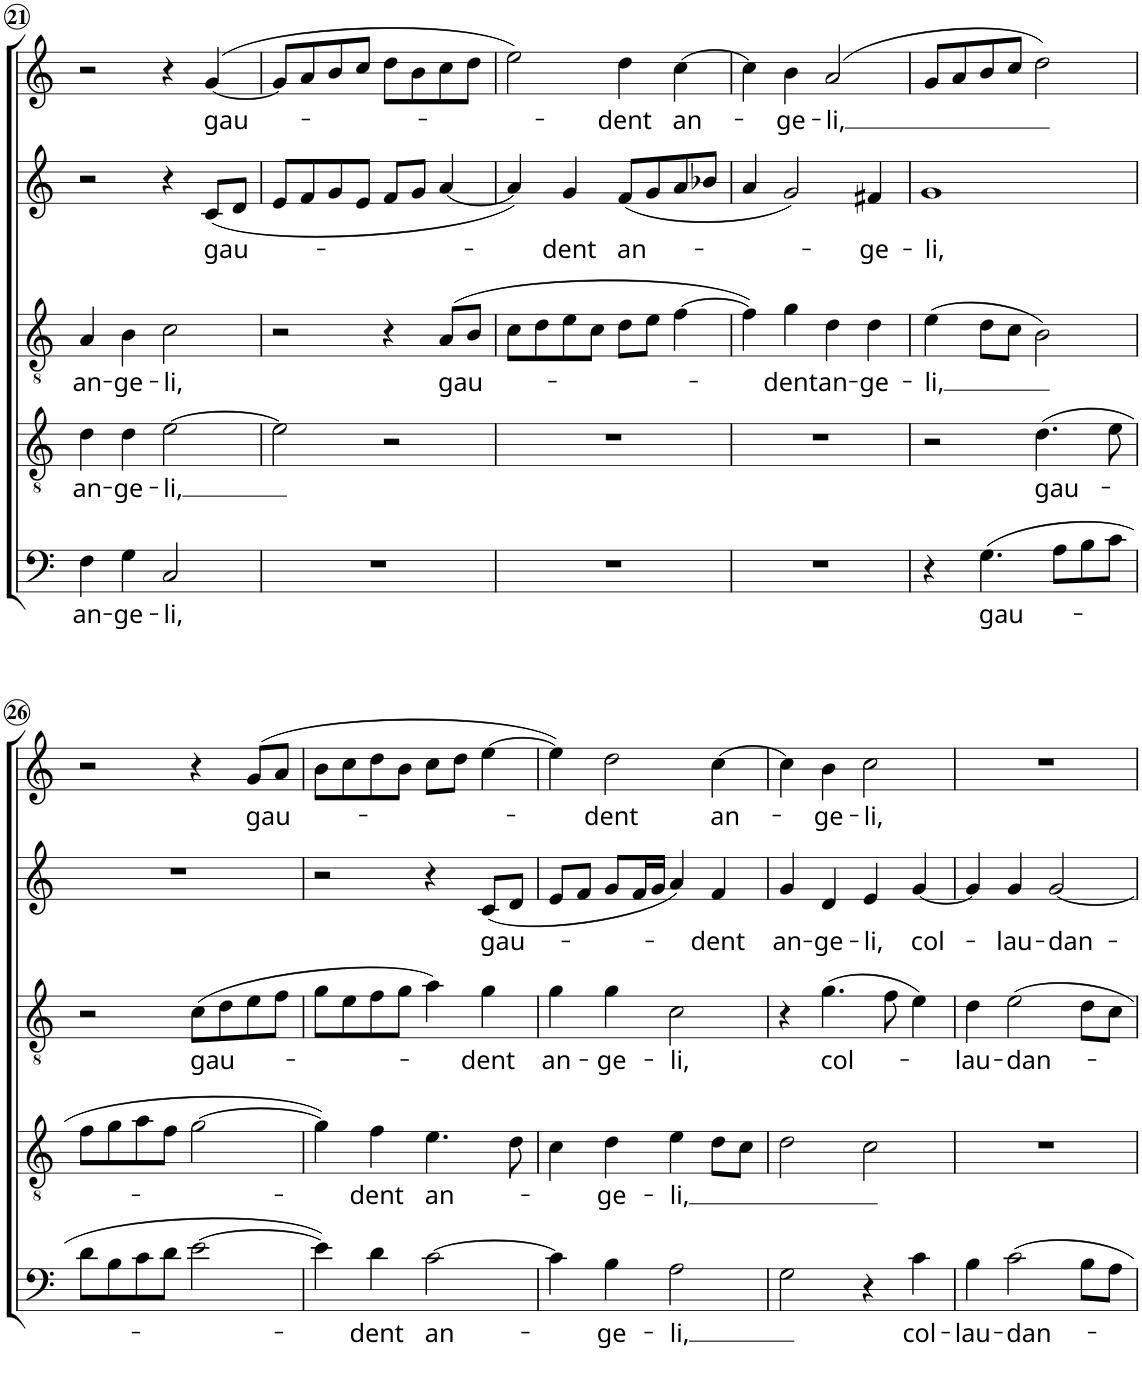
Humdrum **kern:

**kern	**text	**kern	**text	**kern	**text	**kern	**text	**kern	**text
*part5	*part5	*part4	*part4	*part3	*part3	*part2	*part2	*part1	*part1
*staff5	*staff5	*staff4	*staff4	*staff3	*staff3	*staff2	*staff2	*staff1	*staff1
*I"BASSUS	*	*I"TENOR II	*	*I"TENOR I	*	*I"ALTUS	*	*I"CANTUS	*
!!LO:PB:g=z
*clefF4	*	*clefGv2	*	*clefGv2	*	*clefG2	*	*clefG2	*
*k[]	*	*k[]	*	*k[]	*	*k[]	*	*k[]	*
*M4/4	*	*M4/4	*	*M4/4	*	*M4/4	*	*M4/4	*
*met(c)	*	*met(c)	*	*met(c)	*	*met(c)	*	*met(c)	*
=21	=21	=21	=21	=21	=21	=21	=21	=21	=21
!	!LO:LY:b	!	!LO:LY:b	!	!LO:LY:b	!	!	!	!
4F\	an-	4d\	an-	4A/	an-	2r	.	2r	.
!	!LO:LY:b	!	!LO:LY:b	!	!LO:LY:b	!	!	!	!
4G\	-ge-	4d\	-ge-	4B\	-ge-	.	.	.	.
!	!LO:LY:b	!	!LO:LY:b	!	!LO:LY:b	!	!	!	!
2C/	-li,	[2e\	-li,	2c\	-li,	4r	.	4r	.
!	!	!	!	!	!	!	!LO:LY:b	!	!LO:LY:b
.	.	.	.	.	.	(8c/L	gau-	([4g/	gau-
.	.	.	.	.	.	8d/J	.	.	.
=22	=22	=22	=22	=22	=22	=22	=22	=22	=22
1r	.	2e\]	.	2r	.	8e/L	.	8g/L]	.
.	.	.	.	.	.	8f/	.	8a/	.
.	.	.	.	.	.	8g/	.	8b/	.
.	.	.	.	.	.	8e/J	.	8cc/J	.
.	.	2r	.	4r	.	8f/L	.	8dd\L	.
.	.	.	.	.	.	8g/J	.	8b\	.
!	!	!	!	!	!LO:LY:b	!	!	!	!
.	.	.	.	(8A/L	gau-	[4a/	.	8cc\	.
.	.	.	.	8B/J	.	.	.	8dd\J	.
=23	=23	=23	=23	=23	=23	=23	=23	=23	=23
1r	.	1r	.	8c\L	.	4a/])	.	2ee\)	.
.	.	.	.	8d\	.	.	.	.	.
!	!	!	!	!	!	!	!LO:LY:b	!	!
.	.	.	.	8e\	.	4g/	-dent	.	.
.	.	.	.	8c\J	.	.	.	.	.
!	!	!	!	!	!	!	!LO:LY:b	!	!LO:LY:b
.	.	.	.	8d\L	.	(8f/L	an-	4dd\	-dent
.	.	.	.	8e\J	.	8g/	.	.	.
!	!	!	!	!	!	!	!	!	!LO:LY:b
.	.	.	.	[4f\	.	8a/	.	[4cc\	an-
.	.	.	.	.	.	8b-X/J	.	.	.
=24	=24	=24	=24	=24	=24	=24	=24	=24	=24
1r	.	1r	.	4f\])	.	4a/	.	4cc\]	.
!	!	!	!	!	!LO:LY:b	!	!	!	!LO:LY:b
.	.	.	.	4g\	-dent	2g/)	.	4b\	-ge-
!	!	!	!	!	!LO:LY:b	!	!	!	!LO:LY:b
.	.	.	.	4d\	an-	.	.	(>2a/	-li,
!	!	!	!	!	!LO:LY:b	!	!LO:LY:b	!	!
.	.	.	.	4d\	-ge-	4f#X/	-ge-	.	.
=25	=25	=25	=25	=25	=25	=25	=25	=25	=25
!	!	!	!	!	!LO:LY:b	!	!LO:LY:b	!	!
4r	.	2r	.	(4e\	-li,	1g	-li,	8g/L	.
.	.	.	.	.	.	.	.	8a/	.
!	!LO:LY:b	!	!	!	!	!	!	!	!
(4.G\	gau-	.	.	8d\L	.	.	.	8b/	.
.	.	.	.	8c\J	.	.	.	8cc/J	.
!	!	!	!LO:LY:b	!	!	!	!	!	!
.	.	(4.d\	gau-	2B\)	.	.	.	2dd\)	.
8A\L	.	.	.	.	.	.	.	.	.
8B\	.	.	.	.	.	.	.	.	.
8c\J	.	8e\	.	.	.	.	.	.	.
!!LO:LB:g=z
=26	=26	=26	=26	=26	=26	=26	=26	=26	=26
8d\L	.	8f\L	.	2r	.	1r	.	2r	.
8B\	.	8g\	.	.	.	.	.	.	.
8c\	.	8a\	.	.	.	.	.	.	.
8d\J	.	8f\J	.	.	.	.	.	.	.
!	!	!	!	!	!LO:LY:b	!	!	!	!
[2e\	.	[2g\	.	(8c\L	gau-	.	.	4r	.
.	.	.	.	8d\	.	.	.	.	.
!	!	!	!	!	!	!	!	!	!LO:LY:b
.	.	.	.	8e\	.	.	.	(8g/L	gau-
.	.	.	.	8f\J	.	.	.	8a/J	.
=27	=27	=27	=27	=27	=27	=27	=27	=27	=27
4e\])	.	4g\])	.	8g\L	.	2r	.	8b\L	.
.	.	.	.	8e\	.	.	.	8cc\	.
!	!LO:LY:b	!	!LO:LY:b	!	!	!	!	!	!
4d\	-dent	4f\	-dent	8f\	.	.	.	8dd\	.
.	.	.	.	8g\J	.	.	.	8b\J	.
!	!LO:LY:b	!	!LO:LY:b	!	!	!	!	!	!
[2c\	an-	4.e\	an-	4a\)	.	4r	.	8cc\L	.
.	.	.	.	.	.	.	.	8dd\J	.
!	!	!	!	!	!LO:LY:b	!	!LO:LY:b	!	!
.	.	.	.	4g\	-dent	(8c/L	gau-	[4ee\	.
.	.	8d\	.	.	.	8d/J	.	.	.
=28	=28	=28	=28	=28	=28	=28	=28	=28	=28
!	!	!	!	!	!LO:LY:b	!	!	!	!
4c\]	.	4c\	.	4g\	an-	8e/L	.	4ee\])	.
.	.	.	.	.	.	8f/J	.	.	.
!	!LO:LY:b	!	!LO:LY:b	!	!LO:LY:b	!	!	!	!LO:LY:b
4B\	-ge-	4d\	-ge-	4g\	-ge-	8g/L	.	2dd\	-dent
.	.	.	.	.	.	16f/L	.	.	.
.	.	.	.	.	.	16g/JJ	.	.	.
!	!LO:LY:b	!	!LO:LY:b	!	!LO:LY:b	!	!	!	!
2A\	-li,	4e\	-li,	2c\	-li,	4a/)	.	.	.
!	!	!	!	!	!	!	!LO:LY:b	!	!LO:LY:b
.	.	8d\L	.	.	.	4f/	-dent	[4cc\	an-
.	.	8c\J	.	.	.	.	.	.	.
=29	=29	=29	=29	=29	=29	=29	=29	=29	=29
!	!	!	!	!	!	!	!LO:LY:b	!	!
2G\	.	2d\	.	4r	.	4g/	an-	4cc\]	.
!	!	!	!	!	!LO:LY:b	!	!LO:LY:b	!	!LO:LY:b
.	.	.	.	(4.g\	col-	4d/	-ge-	4b\	-ge-
!	!	!	!	!	!	!	!LO:LY:b	!	!LO:LY:b
4r	.	2c\	.	.	.	4e/	-li,	2cc\	-li,
.	.	.	.	8f\	.	.	.	.	.
!	!LO:LY:b	!	!	!	!	!	!LO:LY:b	!	!
4c\	col-	.	.	4e\)	.	[4g/	col-	.	.
=30	=30	=30	=30	=30	=30	=30	=30	=30	=30
!	!LO:LY:b	!	!	!	!LO:LY:b	!	!	!	!
4B\	-lau-	1r	.	4d\	-lau-	4g/]	.	1r	.
!	!LO:LY:b	!	!	!	!LO:LY:b	!	!LO:LY:b	!	!
2c\	-dan-	.	.	2e\	-dan-	4g/	-lau-	.	.
!	!	!	!	!	!	!	!LO:LY:b	!	!
.	.	.	.	.	.	[2g/	-dan-	.	.
8B\L	.	.	.	8d\L	.	.	.	.	.
8A\J	.	.	.	8c\J	.	.	.	.	.
=	=	=	=	=	=	=	=	=	=
*-	*-	*-	*-	*-	*-	*-	*-	*-	*-
